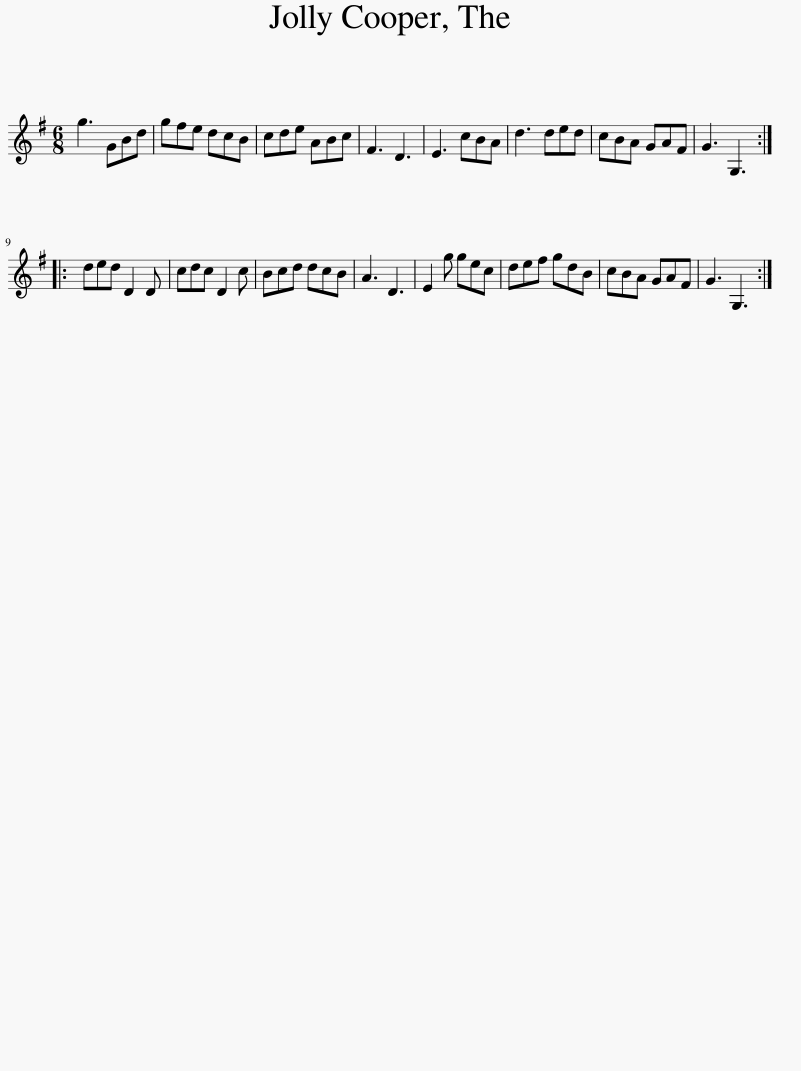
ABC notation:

X:1
L:1/8
M:6/8
I:linebreak $
K:G
V:1 treble
V:1
 g3 GBd | gfe dcB | cde ABc | F3 D3 | E3 cBA | %5
 d3 ded | cBA GAF | G3 G,3 ::$ ded D2 D | cdc D2 c | %10
 Bcd dcB | A3 D3 | E2 g gec | def gdB | cBA GAF | %15
 G3 G,3 :| %16
